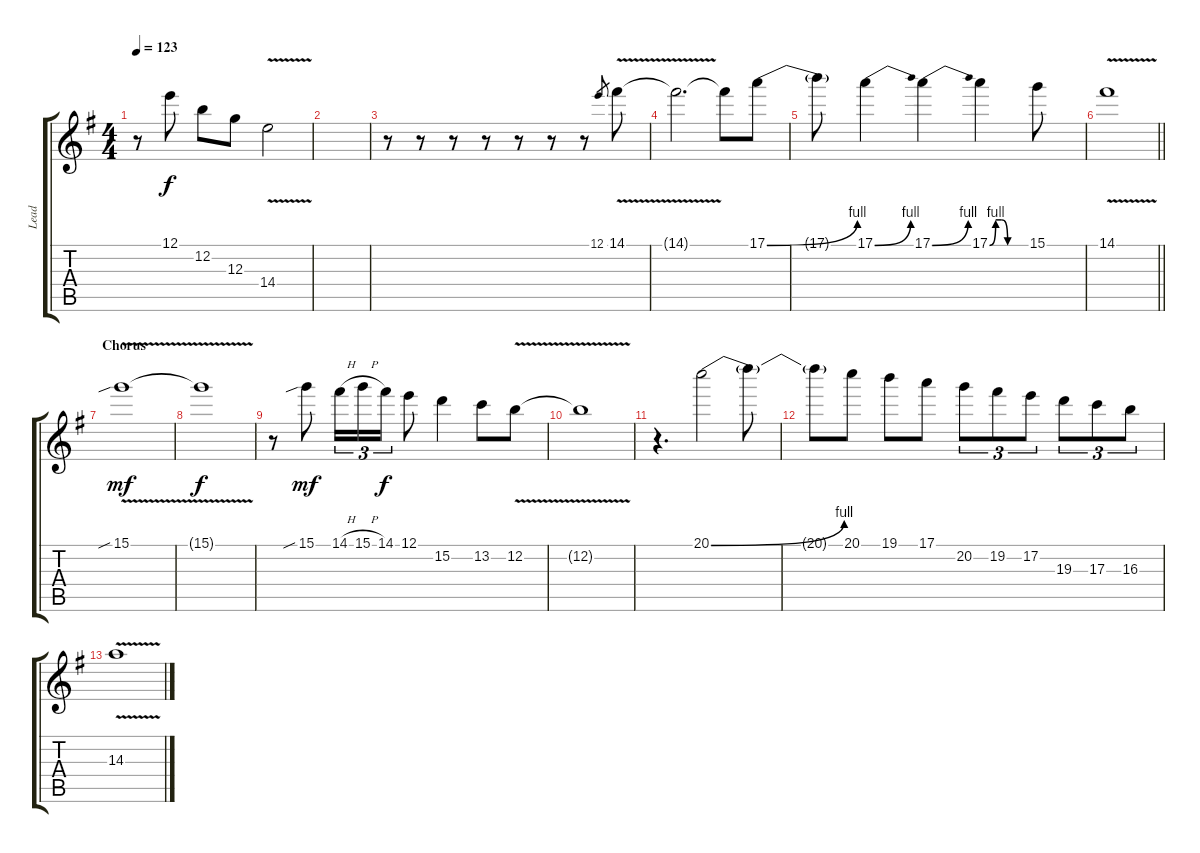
\track ("Lead" "Lead") {instrument overdrivenguitar}
\staff {score tabs}
\tuning (E4 B3 G3 D3 A2 E2) {hide}
\ts (4 4)
\tempo 123
\clef g2
\ks g
r.8{dy f} 12.1.8 12.2.8 12.3.8 14.4{v}.2 |
|
r.8 r.8 r.8 r.8 r.8 r.8 r.8 12.1.8{gr} 14.1{v}.8 |
14.1{t}.2{d volume 6} 14.1{t}.8 17.1{be (bend 0 0 60 4)}.8 |
17.1{t}.8 17.1{be (bend 0 0 60 4)}.4 17.1{be (bend 0 0 60 4)}.4 17.1{be (custom 0 0 10 4 20 4 30 0 60 0)}.4 15.1.8 |
\barLineRight lightlight
14.1{v}.1 |
\section ("" "Chorus")
15.1{v sib}.1{dy mf volume 8} |
15.1{t}.1{dy f} |
r.8 15.1{sib}.8{dy mf} 14.1{h}.16{tu (3 2)} 15.1{h}.16{tu (3 2)} 14.1.16{tu (3 2) dy f} 12.1.8 15.2.4 13.2.8 12.2{v}.8 |
12.2{t}.1 |
r.4{d} 20.1{be (bend 0 0 60 4)}.2 20.1{t}.8 |
20.1{t}.8 20.1.8 19.1.8 17.1.8 20.2.8{tu (3 2)} 19.2.8{tu (3 2)} 17.2.8{tu (3 2)} 19.3.8{tu (3 2)} 17.3.8{tu (3 2)} 16.3.8{tu (3 2)} |
14.3{v}.1
